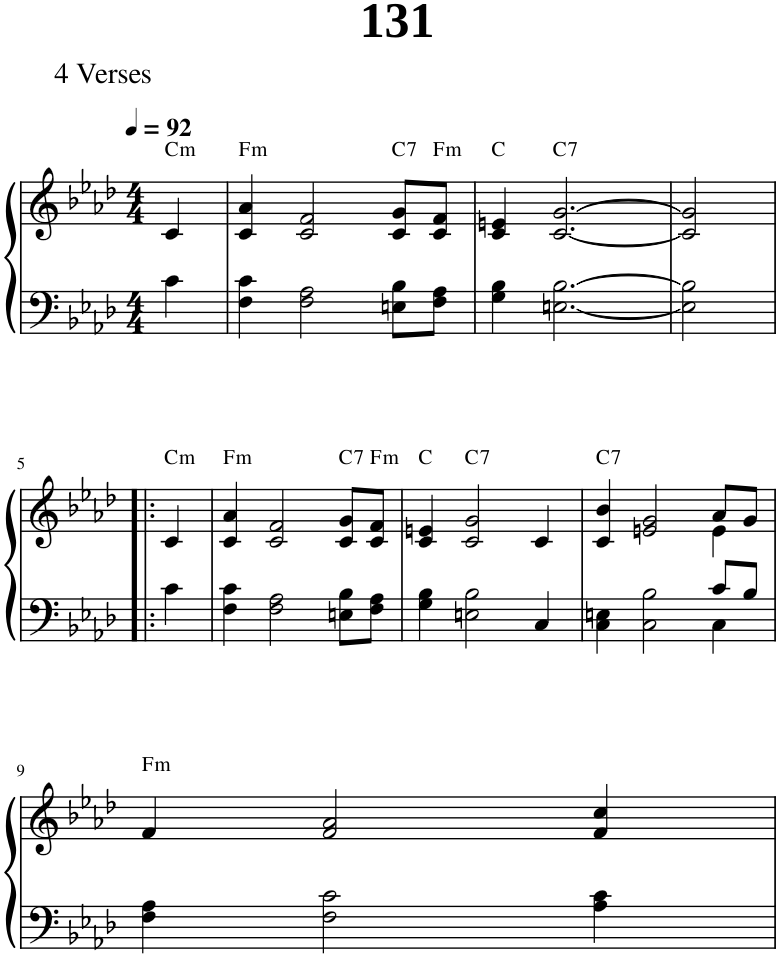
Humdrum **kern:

**kern	**kern	**harte
*part1	*part1	*part1
*staff2	*staff1	*
*I"Piano	*	*
*I'Pno.	*	*
*clefF4	*clefG2	*
*k[b-e-a-d-]	*k[b-e-a-d-]	*
*M4/4	*M4/4	*
*MM92	*MM92	*
=1	=1	=1
!	!	!LO:H:kt=m
4c\	4c/	C:min
=2	=2	=2
!	!	!LO:H:kt=m
4F\ 4c\	4c/ 4a-/	F:min
2F\ 2A-\	2c/ 2f/	.
!	!	!LO:H:kt=7
8En\ 8B-\L	8c/ 8g/L	C:7
!	!	!LO:H:kt=m
8F\ 8A-\J	8c/ 8f/J	F:min
=3	=3	=3
4G\ 4B-\	4c/ 4en/	C:maj
!	!	!LO:H:kt=7
[2.En\ [2.B-\	[2.c/ [2.g/	C:7
=4	=4	=4
2E\] 2B-\]	2c/] 2g/]	.
!!LO:LB:g=z
=5!|:	=5!|:	=5!|:
!	!	!LO:H:kt=m
4c\	4c/	C:min
=6	=6	=6
!	!	!LO:H:kt=m
4F\ 4c\	4c/ 4a-/	F:min
2F\ 2A-\	2c/ 2f/	.
!	!	!LO:H:kt=7
8En\ 8B-\L	8c/ 8g/L	C:7
!	!	!LO:H:kt=m
8F\ 8A-\J	8c/ 8f/J	F:min
=7	=7	=7
4G\ 4B-\	4c/ 4en/	C:maj
!	!	!LO:H:kt=7
2En\ 2B-\	2c/ 2g/	C:7
4C/	4c/	.
=8	=8	=8
*^	*^	*
!	!	!	!	!LO:H:kt=7
4ryy	4C\ 4En\	4c/ 4b-/	2.ryy	C:7
2ryy	2C\ 2B-\	2en/ 2g/	.	.
8c/L	4C\	8a-/L	4e\	.
8B-/J	.	8g/J	.	.
*v	*v	*	*	*
*	*v	*v	*
!!LO:LB:g=z
=9	=9	=9
!	!	!LO:H:kt=m
4F\ 4A-\	4f/	F:min
2F\ 2c\	2f/ 2a-/	.
4A-\ 4c\	4f/ 4cc/	.
=	=	=
*-	*-	*-
